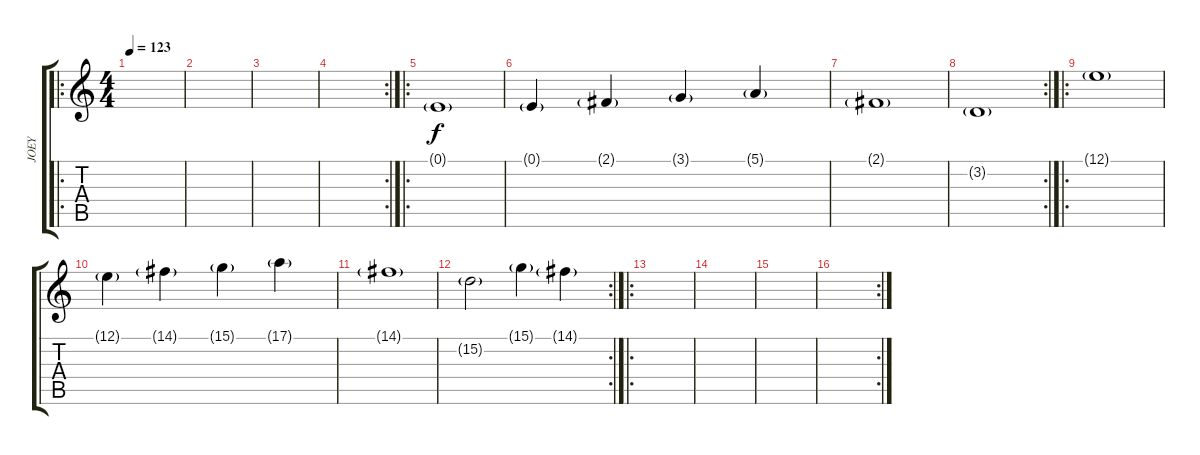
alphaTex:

\track ("JOEY" "JOEY") {instrument lead2sawtooth}
\staff {score tabs}
\tuning (E4 B3 G3 D3 A2 E2) {hide}
\ro
\ts (4 4)
\tempo 123
\clef g2
\ks c
|
|
|
\rc 2
|
\ro
0.1{g}.1 |
0.1{g}.4 2.1{g}.4 3.1{g}.4 5.1{g}.4 |
2.1{g}.1 |
\rc 2
3.2{g}.1 |
\ro
12.1{g}.1 |
12.1{g}.4 14.1{g}.4 15.1{g}.4 17.1{g}.4 |
14.1{g}.1 |
\rc 2
15.2{g}.2 15.1{g}.4 14.1{g}.4 |
\ro
|
|
|
\rc 2
